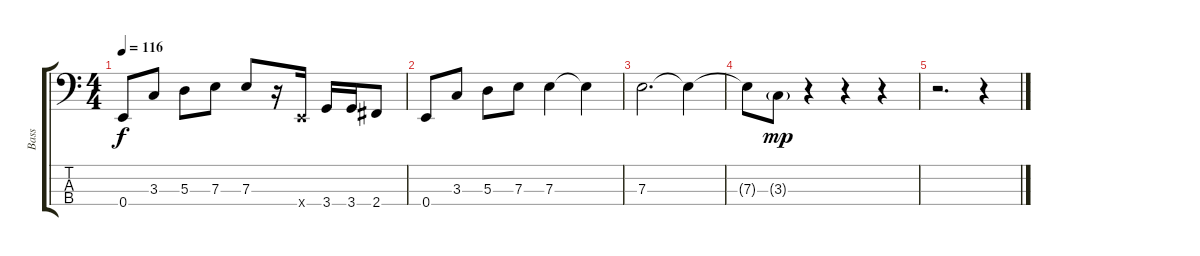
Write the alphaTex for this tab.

\track ("Bass" "Bass") {instrument electricbassfinger}
\staff {score tabs}
\tuning (G2 D2 A1 E1) {hide}
\ts (4 4)
\tempo 116
\clef f4
\ks c
0.4.8{dy f} 3.3.8 5.3.8 7.3.8 7.3.8 r.16 0.4{x}.16 3.4.16 3.4.16 2.4.8 |
0.4.8 3.3.8 5.3.8 7.3.8 7.3.4 7.3{t}.4 |
7.3.2{d} 7.3{t}.4 |
7.3{t}.8 3.3{g}.8{dy mp} r.4 r.4 r.4 |
r.2{d} r.4
